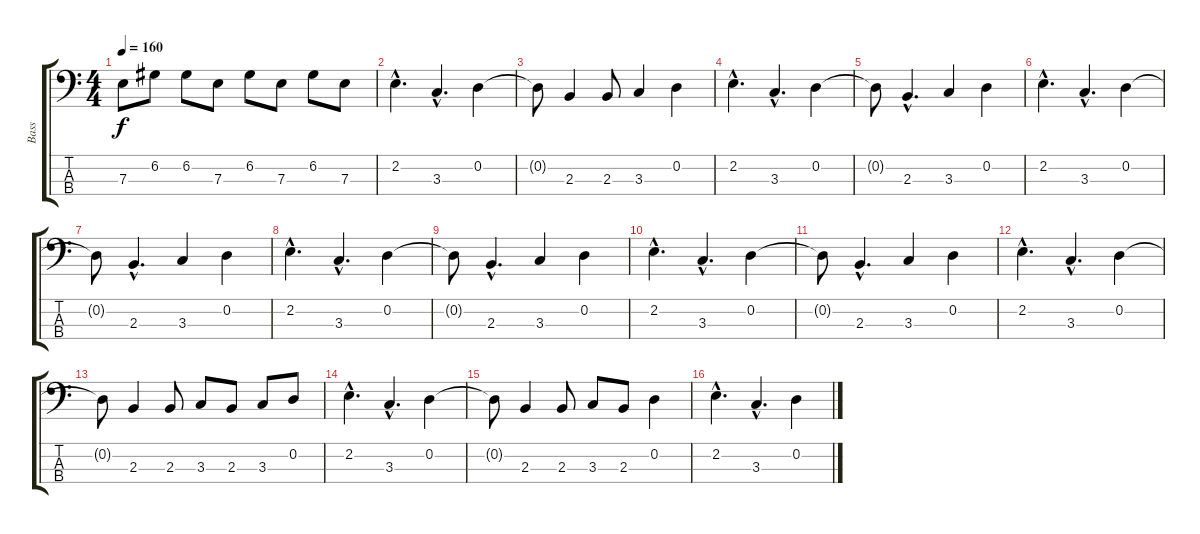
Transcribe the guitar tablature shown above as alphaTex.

\track ("Bass" "Bass") {instrument electricbasspick}
\staff {score tabs}
\tuning (G2 D2 A1 E1) {hide}
\ts (4 4)
\tempo 160
\clef f4
\ks c
7.3.8{dy f} 6.2.8 6.2.8 7.3.8 6.2.8 7.3.8 6.2.8 7.3.8 |
2.2{hac}.4{d} 3.3{hac}.4{d} 0.2.4 |
0.2{t}.8 2.3.4 2.3.8 3.3.4 0.2.4 |
2.2{hac}.4{d} 3.3{hac}.4{d} 0.2.4 |
0.2{t}.8 2.3{hac}.4{d} 3.3.4 0.2.4 |
2.2{hac}.4{d} 3.3{hac}.4{d} 0.2.4 |
0.2{t}.8 2.3{hac}.4{d} 3.3.4 0.2.4 |
2.2{hac}.4{d} 3.3{hac}.4{d} 0.2.4 |
0.2{t}.8 2.3{hac}.4{d} 3.3.4 0.2.4 |
2.2{hac}.4{d} 3.3{hac}.4{d} 0.2.4 |
0.2{t}.8 2.3{hac}.4{d} 3.3.4 0.2.4 |
2.2{hac}.4{d} 3.3{hac}.4{d} 0.2.4 |
0.2{t}.8 2.3.4 2.3.8 3.3.8 2.3.8 3.3.8 0.2.8 |
2.2{hac}.4{d} 3.3{hac}.4{d} 0.2.4 |
0.2{t}.8 2.3.4 2.3.8 3.3.8 2.3.8 0.2.4 |
2.2{hac}.4{d} 3.3{hac}.4{d} 0.2.4
